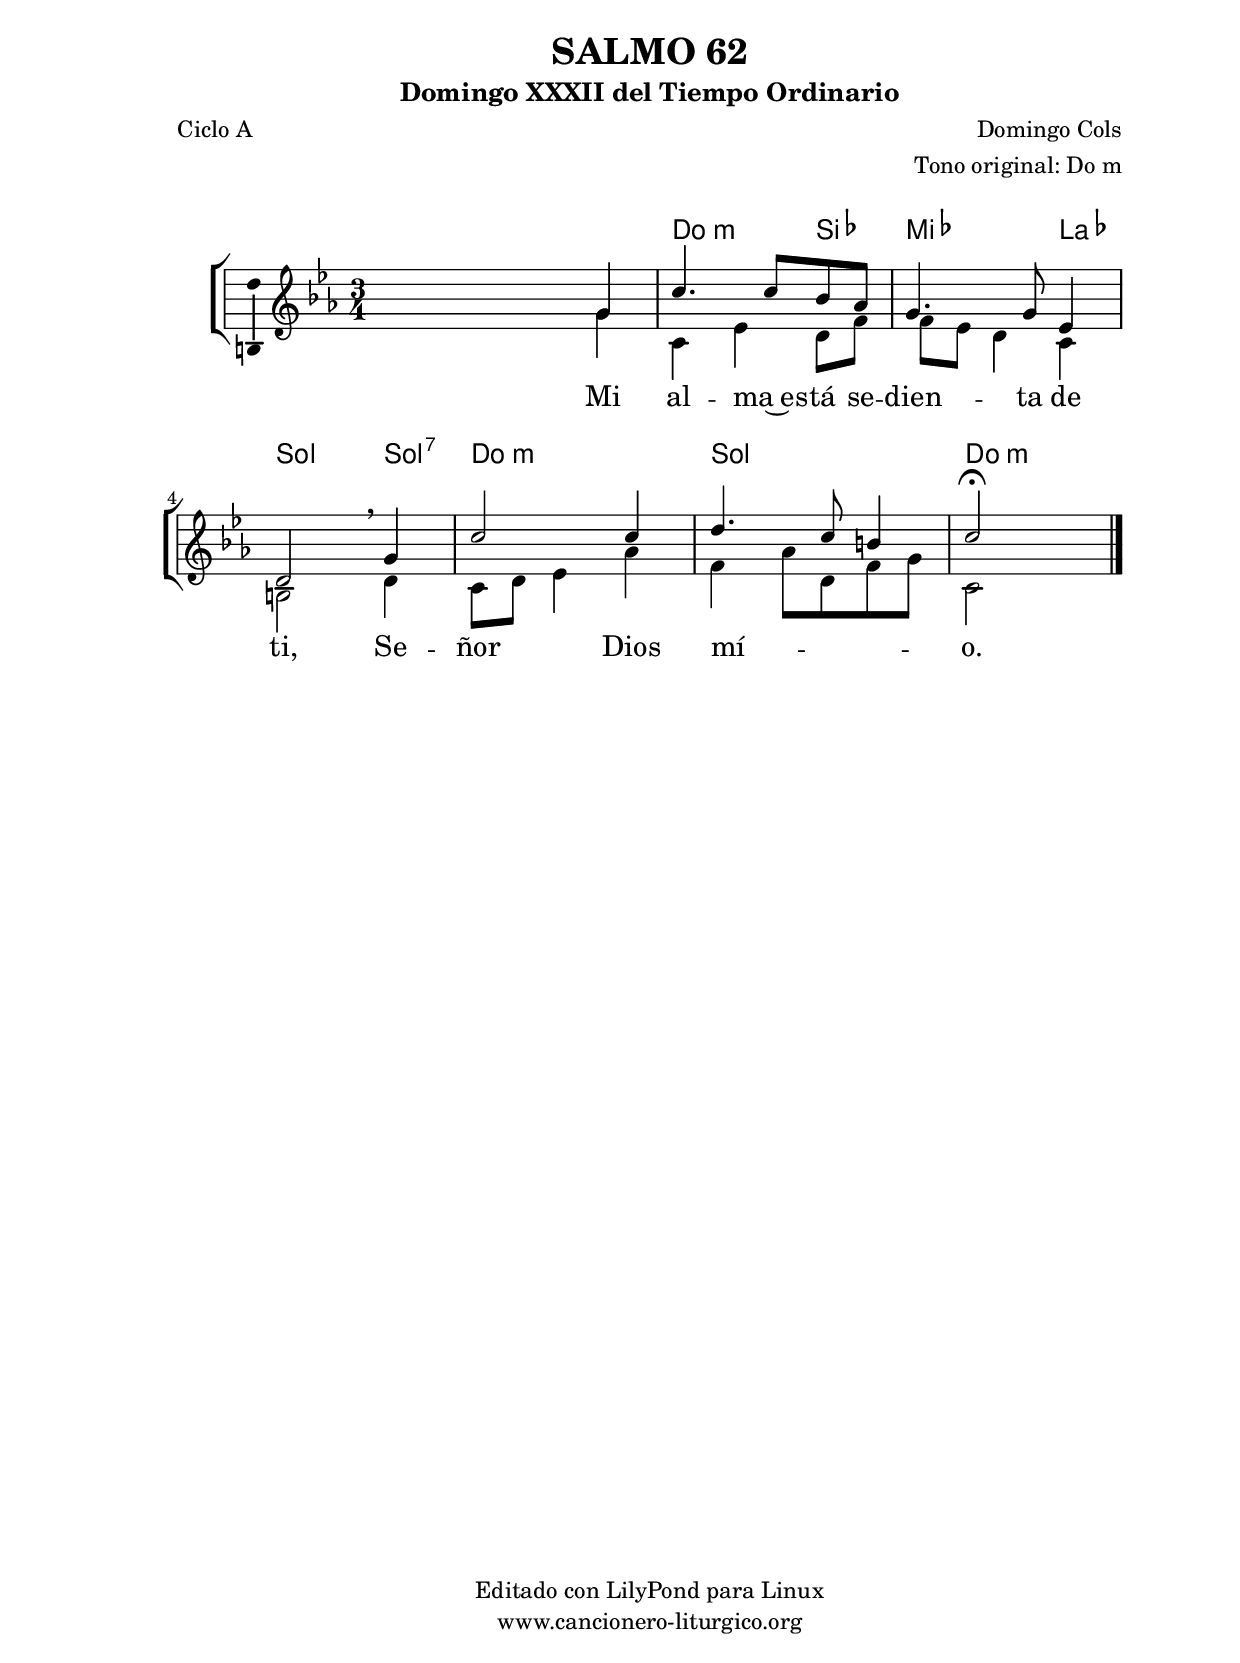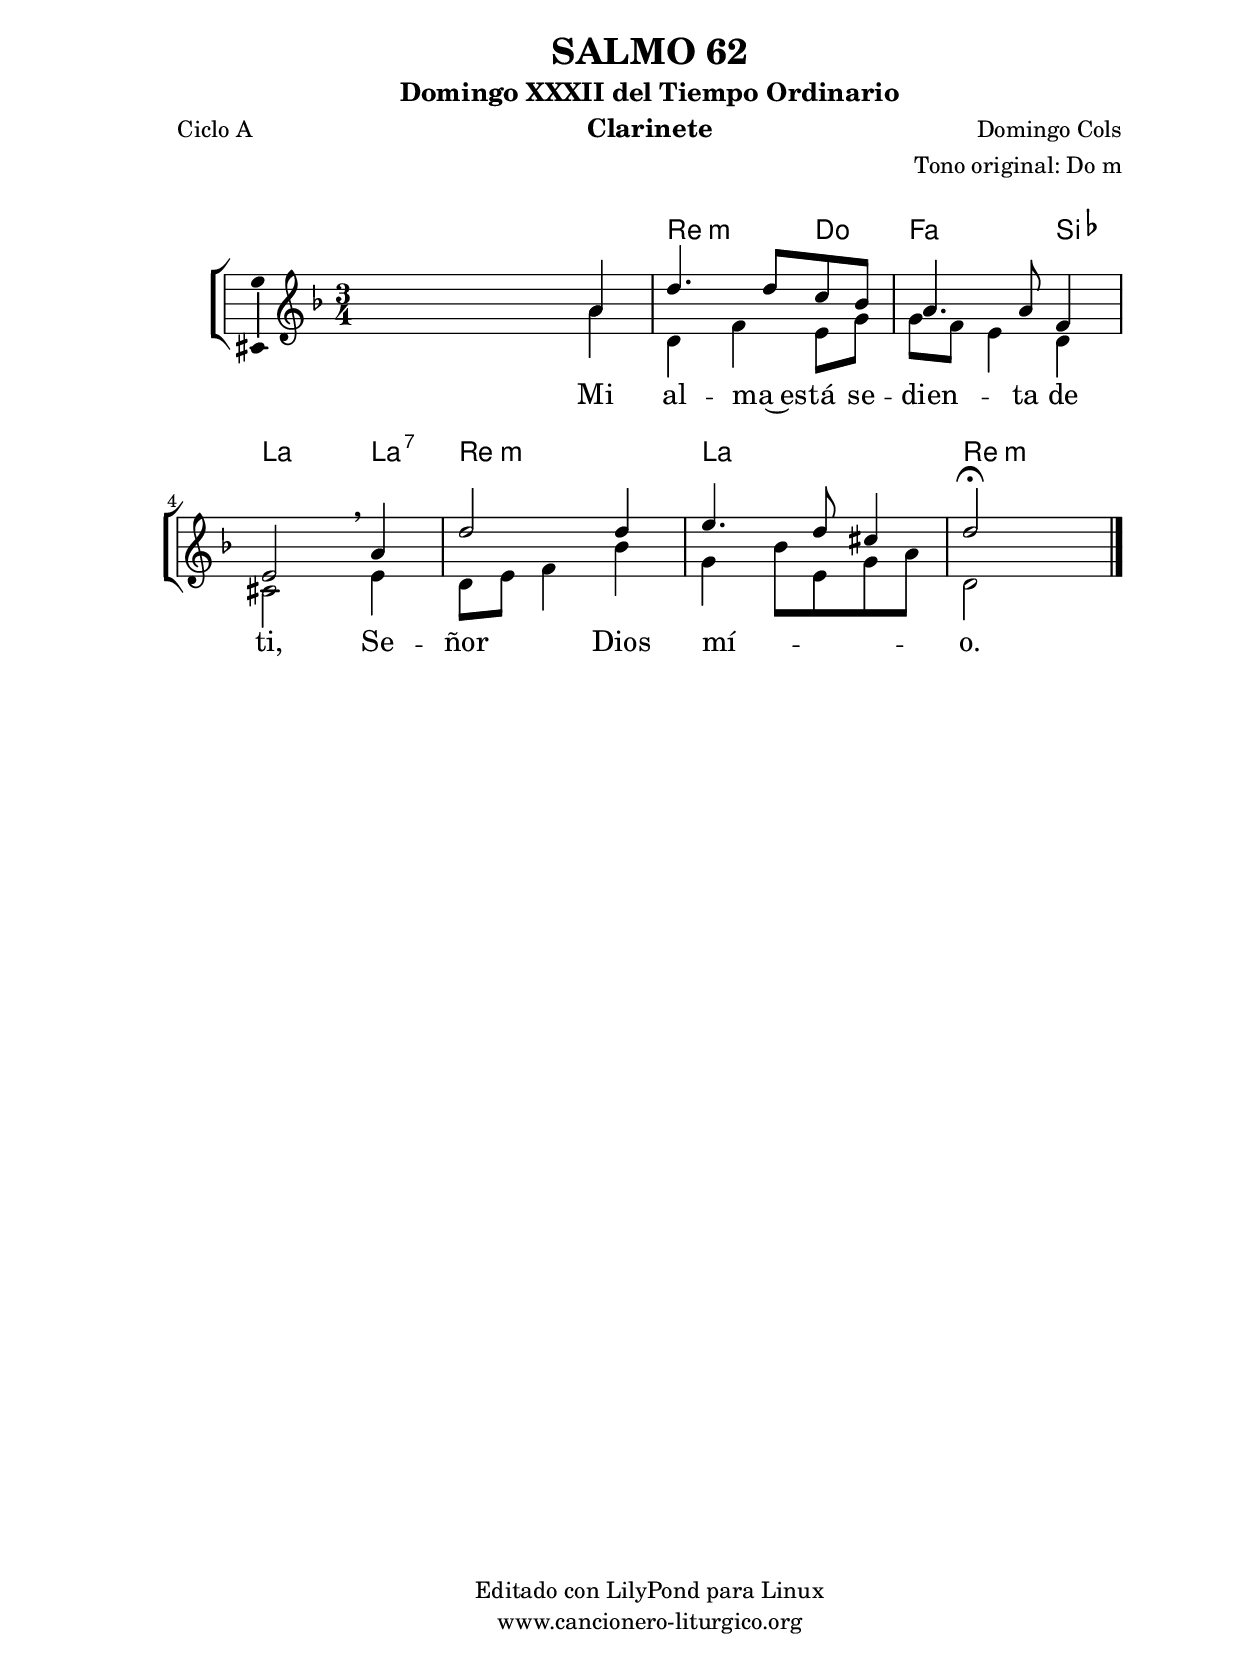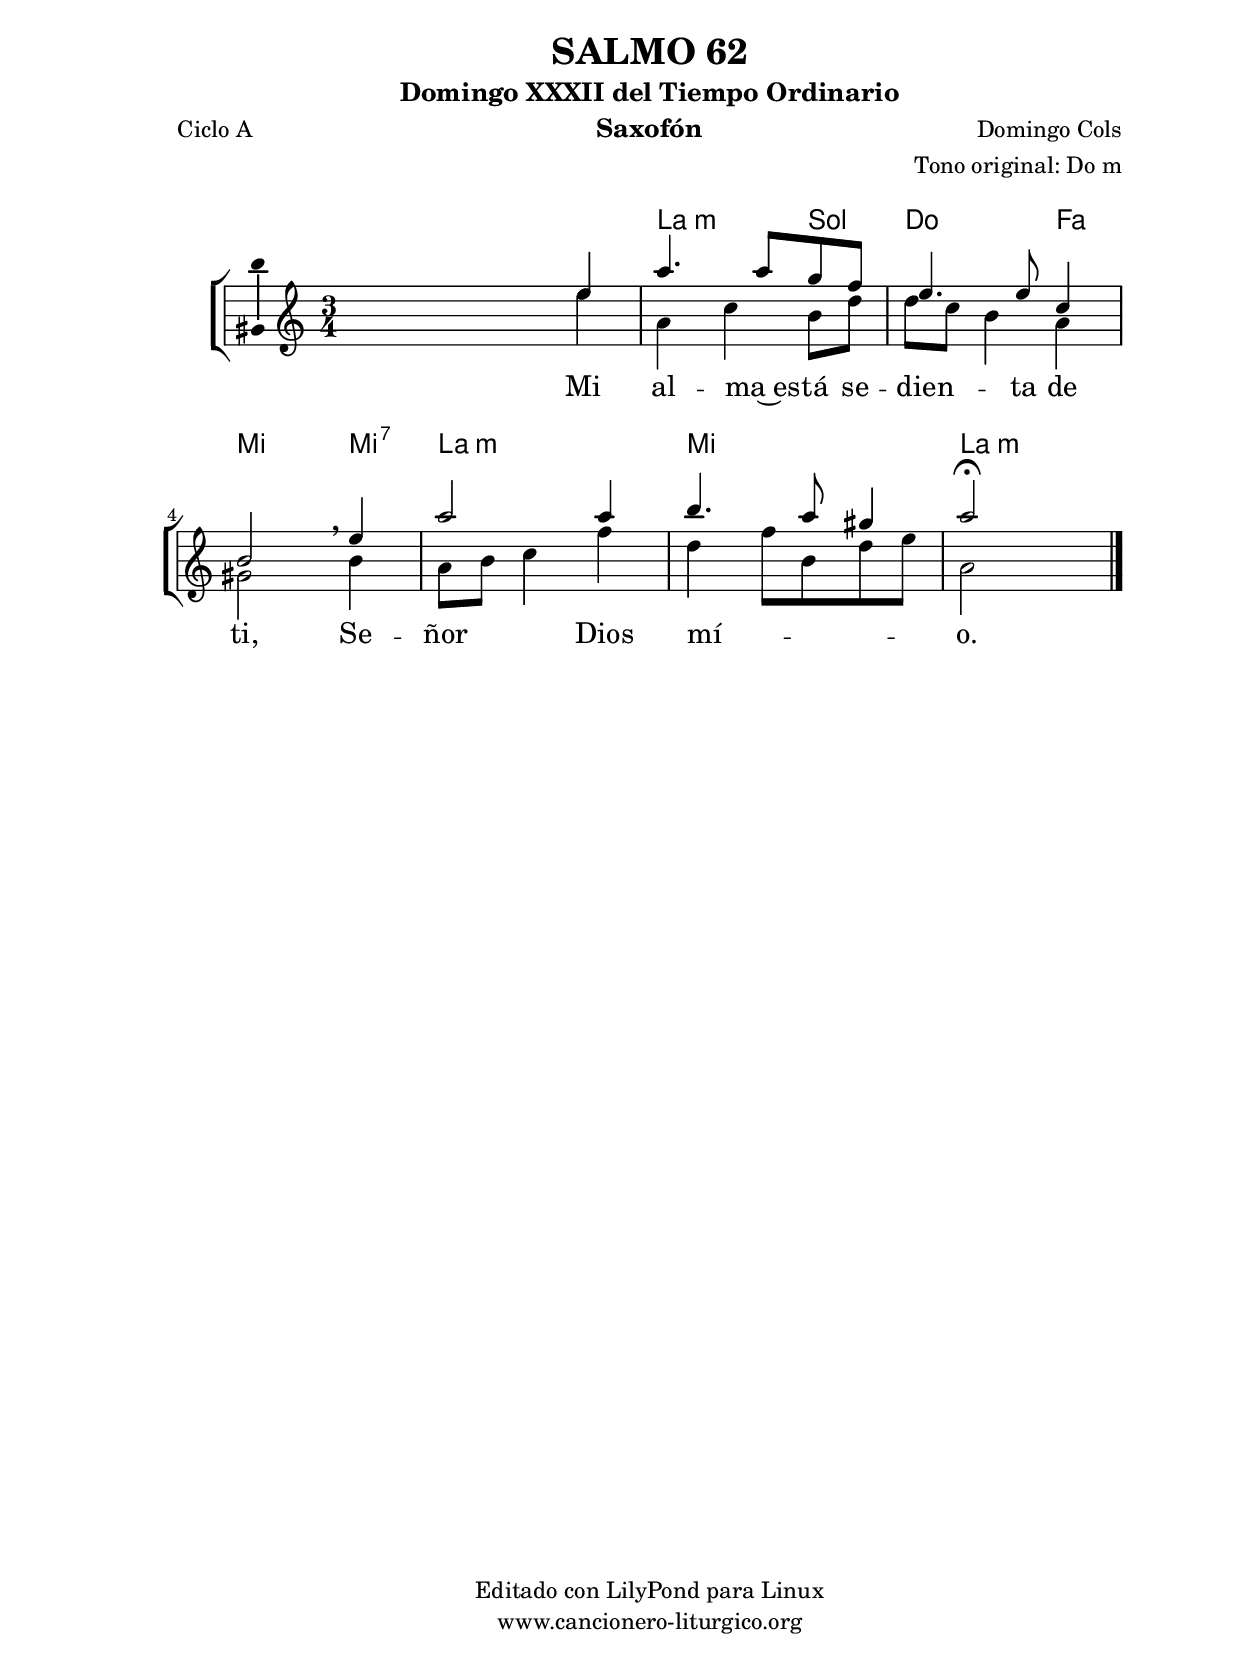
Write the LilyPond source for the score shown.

%
%para convertir .midi en .wav:
%timidity filename.midi -Ow -o finename.wav
%
%
%Para convertir de .wav a .mp3:
%lame -h -m j filename.wav
%
%
%para escuchar el midi:
%timidity nombrefichero.midi
%


%versión de lilypond para la que se ha escrito esta partitura:
\version "2.16.0"

	%Tamaño papel
	#(set-default-paper-size "a4")
	%Tamaño partitura
	#(set-global-staff-size 20)
	%No responde al pulsar sobre una nota
	#(ly:set-option 'point-and-click #f)

%parámetros del encabezamiento:
\header {
	title = "SALMO 62"
	subtitle = "Domingo XXXII del Tiempo Ordinario"
	composer = "Domingo Cols"
	poet = "Ciclo A"
	meter = ""
	arranger = "Tono original: Do m"
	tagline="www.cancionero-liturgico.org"
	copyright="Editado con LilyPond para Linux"
	tiempo = "Ordinario"
	usos = "Salmo"
	letra = "Mi alma está sedienta de ti, Señor, Dios mío."
	}

%parámetros asociados al papel:
\paper  {
	oddHeaderMarkup = \markup {\fill-line { \on-the-fly #not-first-page \fromproperty #'header:title \on-the-fly #not-first-page \fromproperty #'header:composer }}
	evenHeaderMarkup = \markup {\fill-line { \fromproperty #'header:composer \fromproperty #'header:title }}
	#(set-paper-size "a4")
	print-page-number = ##f
	first-page-number = 1
	print-first-page-number = ##f
%	head-separation = 3.0 \cm
	top-margin = 2.0 \cm
	bottom-margin = 0.5\cm
%%%	bottom-margin = -1.0\cm
	left-margin = 3.0 \cm
	line-width = 16.0 \cm 
	indent = 8\mm
	interscoreline = 2.\mm
	between-system-space = 15\mm
%	para que las partituras no llenen la hoja:
	ragged-bottom = ##t
%	idem para la última hoja:
	ragged-last-bottom = ##f
%	para que las partituras llenen el ancho del papel:
	ragged-last = ##f
	after-title-space = 2.5 \cm
%page-count=1
system-count=2

	%Flexible Vertical Spacing
%	markup-markup-spacing =
%	#'((basic-distance . 15) (minimum-distance . 15) (padding . 3))
	markup-system-spacing =
	#'((basic-distance . 15) (minimum-distance . 15) (padding . 3))
	system-system-spacing =
	#'((basic-distance . 15) (minimum-distance . 15) (padding . 3))
	score-system-spacing =
	#'((basic-distance . 15) (minimum-distance . 15) (padding . 5))
%	top-system-spacing = % header
%	#'((basic-distance . 8) (minimum-distance . 0) (padding . 3))
%	top-markup-spacing =
%	#'((basic-distance . 20) (minimum-distance . 20) (padding . 3))
	last-bottom-spacing = % footer
	#'((basic-distance . 5) (minimum-distance . 5) (padding . 3))
%	score-markup-spacing =
%	#'((basic-distance . 16) (minimum-distance . 13) (padding . 3))

	}


%parámetros que afectan a toda la partitura:
global =  {
	%clave de sol (G):
	\clef G
	%armadura:
%	\transpose d c
	\key c \minor
	\tempo 4=80
	\set Score.tempoHideNote = ##t
	}


acordes = {
	\italianChords
	\chordmode {
%	\transpose d c
{

s2.
c2:m bes4 ees2 aes4 g2 g4:7 c2.:m g c:m

	}
	}
}

melodia = 
%\transpose d c
	\relative c''{
	\time 3/4

<<
\new Voice = "arriba"
{
\voiceOne
s2 g4
c4. c8 bes aes
g4. g8 ees4
d2 \breathe g4
c2 c4
d4. c8 b4
c2 \fermata s4
}

\new Voice = "abajo"
{
\voiceTwo
s2 g4
c,4 ees d8 f
f8 ees d4 c
b2 d4
c8 d ees4 aes
f4 aes8 d, f g
c,2 s4
}
>>

	\bar "|."
	}


texto = \lyricmode {
Mi al -- ma~es -- tá se -- dien -- ta de ti,
Se -- ñor Dios mí -- _ _ o.
%%%%Mi al -- ma~es -- tá se -- dien -- _ ta de ti,
%%%%Se -- ñor __ _ _ Dios mí -- _ _ _ _ o.
	}


acordesStaff = \context ChordNames = acordesStaff <<
	\set chordChanges = ##t
	\acordes
	>>


vozStaff = \context Staff = vozStaff
\with {\consists "Ambitus_engraver"}
<<
%	\set Staff.instrumentName = ""
%	\set Staff.shortInstrumentName = ""
%	\set Staff.midiInstrument = #"clarinet"
%	\set Staff.midiInstrument = #"cello"
%	\set Staff.midiInstrument = #"flute"
	\set Staff.midiInstrument = #"electric guitar (jazz)"
%	\set Staff.midiInstrument = #"english horn"
%	\set Staff.midiInstrument = #"violin"
%	\set Staff.midiInstrument = #"glockenspiel"
	\set Staff.midiMinimumVolume = #0.7
	\set Staff.midiMaximumVolume = #0.9
	\global
	\melodia
	>>

textoStaff = \context Lyrics = textoStaff <<
	\lyricsto arriba \texto
%%%	\lyricsto abajo \texto
	>>

\book {
	\score {
		\context ChoirStaff {
			\override StaffGroup.SystemStartBracket #'collapse-height = #1
			\override Score.SystemStartBar #'collapse-height = #1
			<<
			\acordesStaff
			\vozStaff
			\textoStaff
			>>
			}
		\layout {
	    		\context {
				\Lyrics
				\override LyricText #'font-size = #2
				}
	   		 \context {
				\Score
				%fontSize = #3
				\override StaffSymbol #'staff-space = #(magstep +3)
				%\override Beam #'thickness = #0.55
				%\override SpacingSpanner #'spacing-increment = #1.0
				%\override Slur #'height-limit = #1.5
				}
			}
		}
	\score {
		\unfoldRepeats
		\context ChoirStaff {
			<<
			\acordesStaff
			\vozStaff
			>>
			}
		\midi {
	  		\context {
	  			\Score
				tempoWholesPerMinute = #(ly:make-moment 70 4)
				}
			}
		}
	}

%Partitura para clarinete
#(define output-suffix "C")
\book {
	\header{
		instrument = "Clarinete"
		}
	\score {
		\context ChoirStaff {
			\override StaffGroup.SystemStartBracket #'collapse-height = #1
			\override Score.SystemStartBar #'collapse-height = #1
\transpose c d
			<<
			\acordesStaff
			\vozStaff
			\textoStaff
			>>
			}
		\layout {
	    		\context {
				\Lyrics
				\override LyricText #'font-size = #2
				}
	   		 \context {
				\Score
				%fontSize = #3
				\override StaffSymbol #'staff-space = #(magstep +3)
				%\override Beam #'thickness = #0.55
				%\override SpacingSpanner #'spacing-increment = #1.0
				%\override Slur #'height-limit = #1.5
				}
			}
		}
	}

%Partitura para saxofón
#(define output-suffix "S")
\book {
	\header{
		instrument = "Saxofón"
		}
	\score {
		\context ChoirStaff {
			\override StaffGroup.SystemStartBracket #'collapse-height = #1
			\override Score.SystemStartBar #'collapse-height = #1
\transpose c a
			<<
			\acordesStaff
			\vozStaff
			\textoStaff
			>>
			}
		\layout {
	    		\context {
				\Lyrics
				\override LyricText #'font-size = #2
				}
	   		 \context {
				\Score
				%fontSize = #3
				\override StaffSymbol #'staff-space = #(magstep +3)
				%\override Beam #'thickness = #0.55
				%\override SpacingSpanner #'spacing-increment = #1.0
				%\override Slur #'height-limit = #1.5
				}
			}
		}
	}

